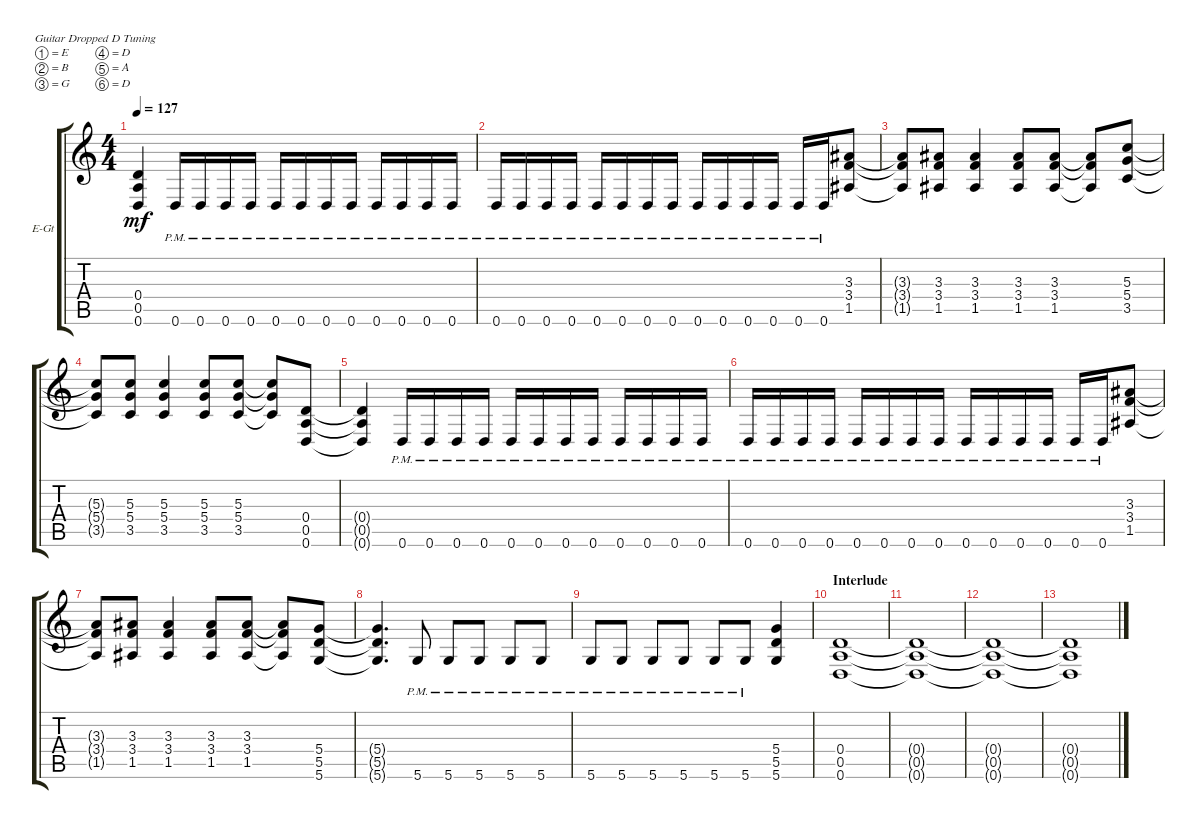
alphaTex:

\defaultSystemsLayout 4
\bracketExtendMode groupsimilarinstruments
\firstSystemTrackNameOrientation horizontal
\otherSystemsTrackNameOrientation horizontal
\track ("Rhythm Guitar (Left)" "E-Gt") {instrument distortionguitar}
\staff {score tabs}
\tuning (E4 B3 G3 D3 A2 D2)
\ts (4 4)
\tempo 127
\clef g2
\ks c
(0.6{t} 0.5{t} 0.4{t}).4{dy mf} 0.6{pm}.16 0.6{pm}.16 0.6{pm}.16 0.6{pm}.16 0.6{pm}.16 0.6{pm}.16 0.6{pm}.16 0.6{pm}.16 0.6{pm}.16 0.6{pm}.16 0.6{pm}.16 0.6{pm}.16 |
\scale
0.333333 0.6{pm}.16 0.6{pm}.16 0.6{pm}.16 0.6{pm}.16 0.6{pm}.16 0.6{pm}.16 0.6{pm}.16 0.6{pm}.16 0.6{pm}.16 0.6{pm}.16 0.6{pm}.16 0.6{pm}.16 0.6{pm}.16 0.6{pm}.16 (1.5 3.4 3.3).8 |
\scale
0.333333 (3.3{t} 1.5{t} 3.4{t}).8 (1.5 3.4 3.3).8 (3.3 3.4 1.5).4 (1.5 3.4 3.3).8 (3.3 3.4 1.5).8 (1.5{t} 3.4{t} 3.3{t}).8 (3.5 5.4 5.3).8 |
\scale
0.333333 (5.3{t} 5.4{t} 3.5{t}).8 (3.5 5.3 5.4).8 (3.5 5.4 5.3).4 (3.5 5.3 5.4).8 (3.5 5.4 5.3).8 (3.5{t} 5.4{t} 5.3{t}).8 (0.5 0.6 0.4).8 |
\scale
0.333333 (0.6{t} 0.5{t} 0.4{t}).4 0.6{pm}.16 0.6{pm}.16 0.6{pm}.16 0.6{pm}.16 0.6{pm}.16 0.6{pm}.16 0.6{pm}.16 0.6{pm}.16 0.6{pm}.16 0.6{pm}.16 0.6{pm}.16 0.6{pm}.16 |
\scale
0.333333 0.6{pm}.16 0.6{pm}.16 0.6{pm}.16 0.6{pm}.16 0.6{pm}.16 0.6{pm}.16 0.6{pm}.16 0.6{pm}.16 0.6{pm}.16 0.6{pm}.16 0.6{pm}.16 0.6{pm}.16 0.6{pm}.16 0.6{pm}.16 (1.5 3.4 3.3).8 |
\scale
0.333333 (3.3{t} 1.5{t} 3.4{t}).8 (1.5 3.4 3.3).8 (3.3 3.4 1.5).4 (1.5 3.4 3.3).8 (3.3 3.4 1.5).8 (1.5{t} 3.4{t} 3.3{t}).8 (5.6 5.5 5.4).8 |
(5.4{t} 5.5{t} 5.6{t}).4{d} 5.6{pm}.8 5.6{pm}.8 5.6{pm}.8 5.6{pm}.8 5.6{pm}.8 |
\scale
0.333333 5.6{pm}.8 5.6{pm}.8 5.6{pm}.8 5.6{pm}.8 5.6{pm}.8 5.6{pm}.8 (5.6 5.5 5.4).4 |
\section ("" "Interlude")
\scale
0.333333 (0.6 0.5 0.4).1 |
\scale
0.333333 (0.4{t} 0.5{t} 0.6{t}).1 |
\scale
0.333333 (0.4{t} 0.5{t} 0.6{t}).1 |
\scale
0.333333 (0.4{t} 0.5{t} 0.6{t}).1 |
\scale
0.333333 |
|
\scale
0.333333
